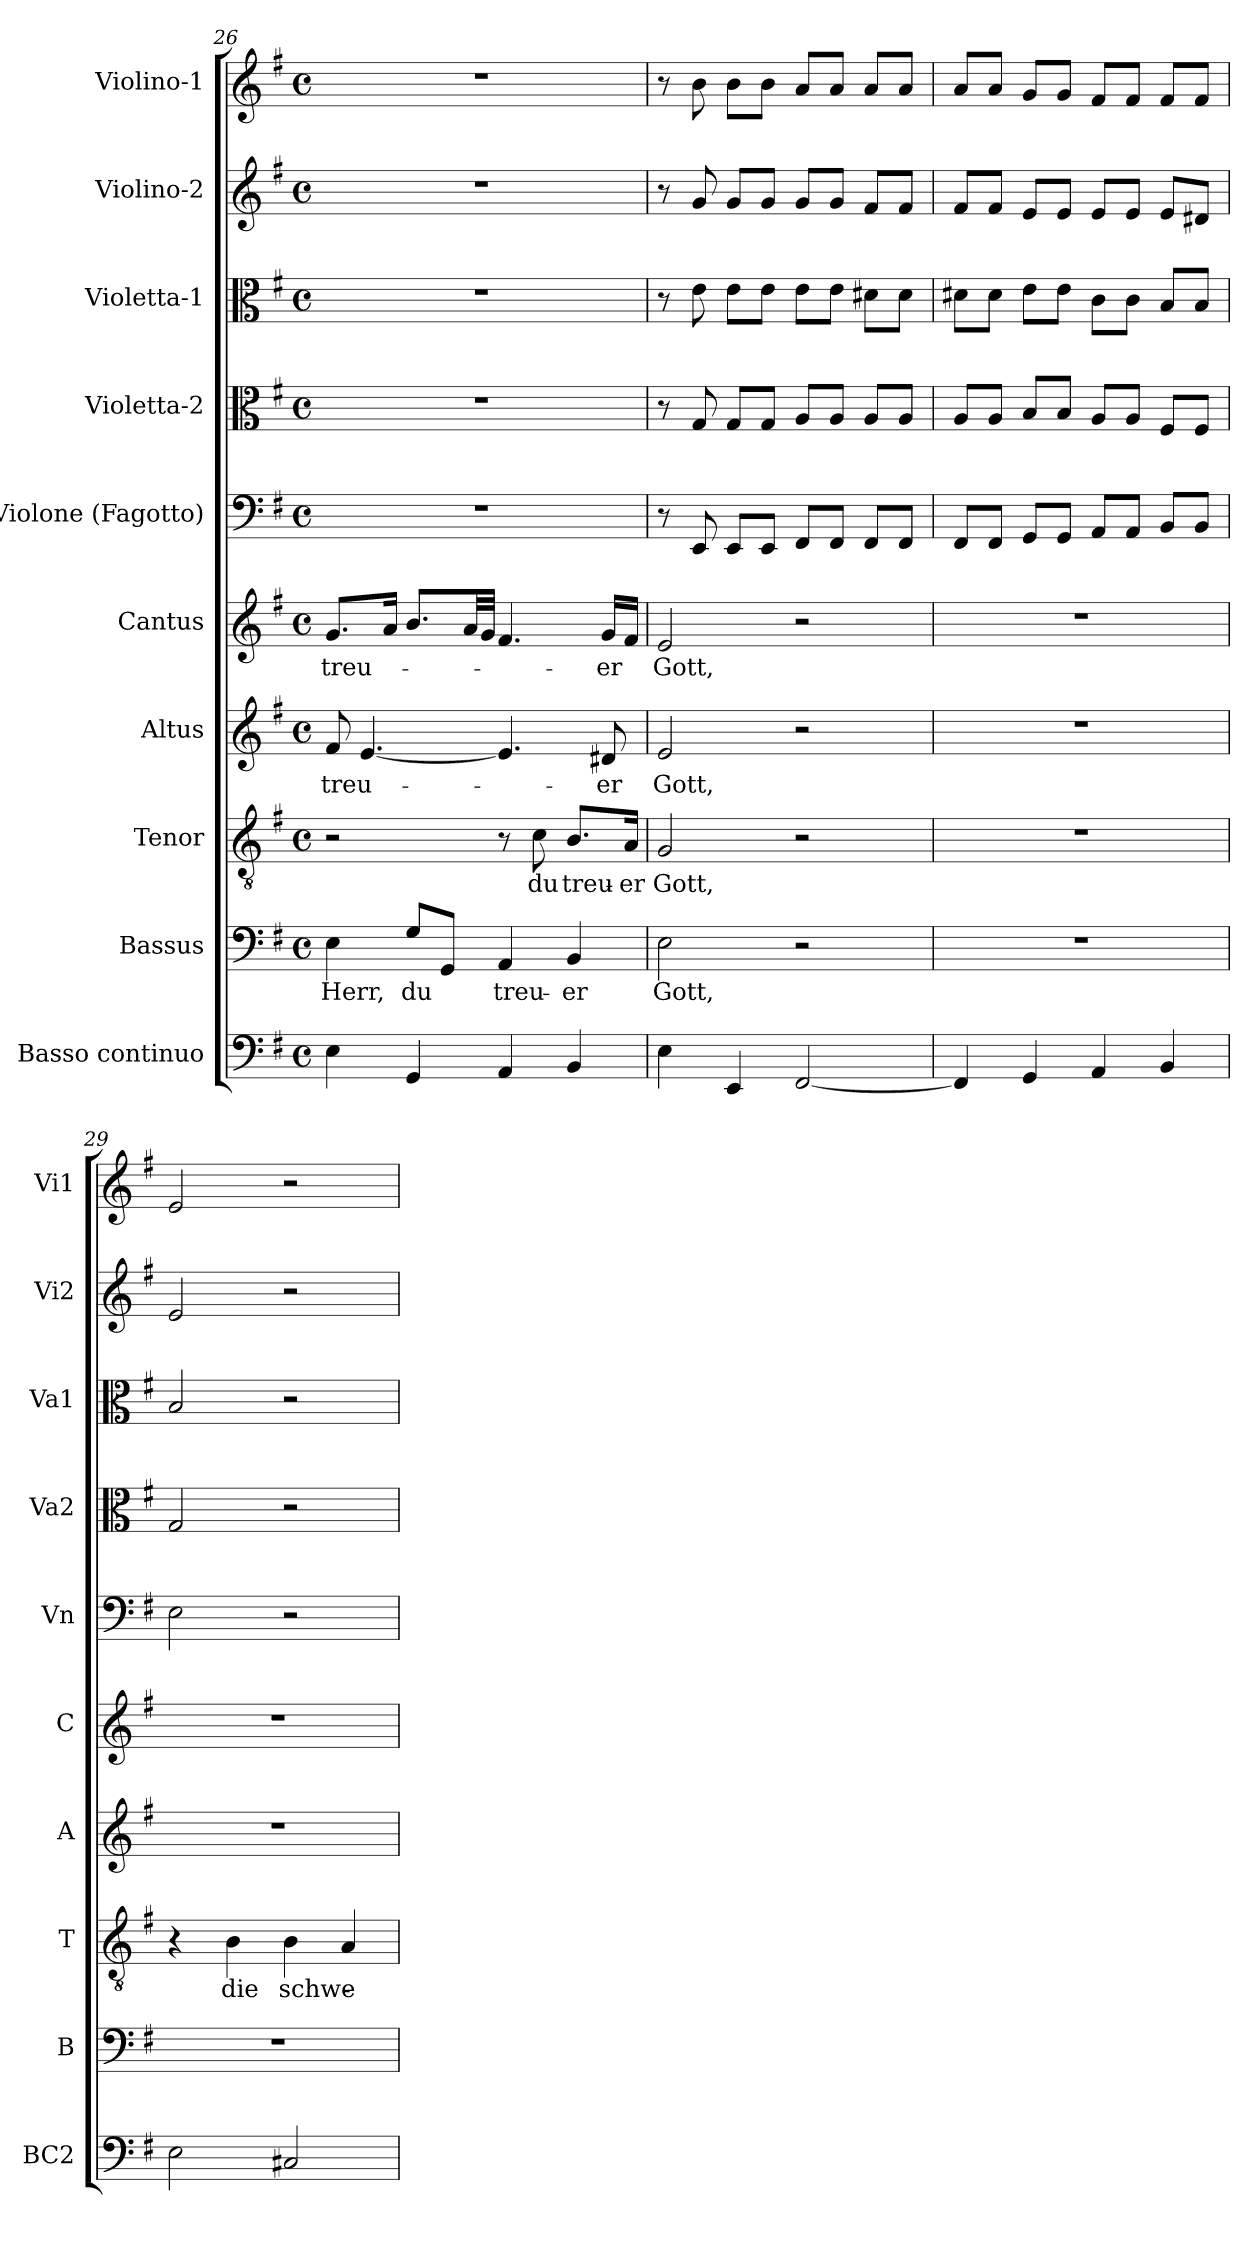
**kern	**kern	**text	**kern	**text	**kern	**text	**kern	**text	**kern	**kern	**kern	**kern	**kern
*part10	*part9	*part9	*part8	*part8	*part7	*part7	*part6	*part6	*part5	*part4	*part3	*part2	*part1
*staff10	*staff9	*staff9	*staff8	*staff8	*staff7	*staff7	*staff6	*staff6	*staff5	*staff4	*staff3	*staff2	*staff1
*I"Basso continuo	*I"Bassus	*	*I"Tenor	*	*I"Altus	*	*I"Cantus	*	*I"Violone (Fagotto)	*I"Violetta-2	*I"Violetta-1	*I"Violino-2	*I"Violino-1
*I'BC2	*I'B	*	*I'T	*	*I'A	*	*I'C	*	*I'Vn	*I'Va2	*I'Va1	*I'Vi2	*I'Vi1
*clefF4	*clefF4	*	*clefGv2	*	*clefG2	*	*clefG2	*	*clefF4	*clefC3	*clefC3	*clefG2	*clefG2
*k[f#]	*k[f#]	*	*k[f#]	*	*k[f#]	*	*k[f#]	*	*k[f#]	*k[f#]	*k[f#]	*k[f#]	*k[f#]
*G:	*G:	*	*G:	*	*G:	*	*G:	*	*G:	*G:	*G:	*G:	*G:
*M4/4	*M4/4	*	*M4/4	*	*M4/4	*	*M4/4	*	*M4/4	*M4/4	*M4/4	*M4/4	*M4/4
*met(c)	*met(c)	*	*met(c)	*	*met(c)	*	*met(c)	*	*met(c)	*met(c)	*met(c)	*met(c)	*met(c)
=26	=26	=26	=26	=26	=26	=26	=26	=26	=26	=26	=26	=26	=26
!	!	!LO:LY:b	!	!	!	!	!	!	!	!	!	!	!
!	!	!	!	!	!	!LO:LY:b	!	!	!	!	!	!	!
!	!	!	!	!	!	!	!	!LO:LY:b	!	!	!	!	!
4E\	4E\	Herr,	2r	.	8f#/	treu-	8.g/L	treu-	1r	1r	1r	1r	1r
.	.	.	.	.	[<4.e/	.	.	.	.	.	.	.	.
.	.	.	.	.	.	.	16a/Jk	.	.	.	.	.	.
!	!	!LO:LY:b	!	!	!	!	!	!	!	!	!	!	!
4GG/	8G/L	du	.	.	.	.	8.b/L	.	.	.	.	.	.
.	8GG/J	.	.	.	.	.	.	.	.	.	.	.	.
.	.	.	.	.	.	.	32a/LL	.	.	.	.	.	.
.	.	.	.	.	.	.	32g/JJJ	.	.	.	.	.	.
!	!	!LO:LY:b	!	!	!	!	!	!	!	!	!	!	!
4AA/	4AA/	treu-	8r	.	4.e/]	.	4.f#/	.	.	.	.	.	.
!	!	!	!	!LO:LY:b	!	!	!	!	!	!	!	!	!
.	.	.	8c\	du	.	.	.	.	.	.	.	.	.
!	!	!LO:LY:b	!	!	!	!	!	!	!	!	!	!	!
!	!	!	!	!LO:LY:b	!	!	!	!	!	!	!	!	!
4BB/	4BB/	-er	8.B/L	treu-	.	.	.	.	.	.	.	.	.
!	!	!	!	!	!	!LO:LY:b	!	!	!	!	!	!	!
!	!	!	!	!	!	!	!	!LO:LY:b	!	!	!	!	!
.	.	.	.	.	8d#X/	-er	16g/LL	-er	.	.	.	.	.
!	!	!	!	!LO:LY:b	!	!	!	!	!	!	!	!	!
.	.	.	16A/Jk	-er	.	.	16f#/JJ	.	.	.	.	.	.
=27	=27	=27	=27	=27	=27	=27	=27	=27	=27	=27	=27	=27	=27
!	!	!LO:LY:b	!	!	!	!	!	!	!	!	!	!	!
!	!	!	!	!LO:LY:b	!	!	!	!	!	!	!	!	!
!	!	!	!	!	!	!LO:LY:b	!	!	!	!	!	!	!
!	!	!	!	!	!	!	!	!LO:LY:b	!	!	!	!	!
4E\	2E\	Gott,	2G/	Gott,	2e/	Gott,	2e/	Gott,	8r	8r	8r	8r	8r
.	.	.	.	.	.	.	.	.	8EE/	8G/	8e\	8g/	8b\
4EE/	.	.	.	.	.	.	.	.	8EE/L	8G/L	8e\L	8g/L	8b\L
.	.	.	.	.	.	.	.	.	8EE/J	8G/J	8e\J	8g/J	8b\J
[<2FF#/	2r	.	2r	.	2r	.	2r	.	8FF#/L	8A/L	8e\L	8g/L	8a/L
.	.	.	.	.	.	.	.	.	8FF#/J	8A/J	8e\J	8g/J	8a/J
.	.	.	.	.	.	.	.	.	8FF#/L	8A/L	8d#X\L	8f#/L	8a/L
.	.	.	.	.	.	.	.	.	8FF#/J	8A/J	8d#\J	8f#/J	8a/J
=28	=28	=28	=28	=28	=28	=28	=28	=28	=28	=28	=28	=28	=28
4FF#/]	1r	.	1r	.	1r	.	1r	.	8FF#/L	8A/L	8d#X\L	8f#/L	8a/L
.	.	.	.	.	.	.	.	.	8FF#/J	8A/J	8d#\J	8f#/J	8a/J
4GG/	.	.	.	.	.	.	.	.	8GG/L	8B/L	8e\L	8e/L	8g/L
.	.	.	.	.	.	.	.	.	8GG/J	8B/J	8e\J	8e/J	8g/J
4AA/	.	.	.	.	.	.	.	.	8AA/L	8A/L	8c\L	8e/L	8f#/L
.	.	.	.	.	.	.	.	.	8AA/J	8A/J	8c\J	8e/J	8f#/J
4BB/	.	.	.	.	.	.	.	.	8BB/L	8F#/L	8B/L	8e/L	8f#/L
.	.	.	.	.	.	.	.	.	8BB/J	8F#/J	8B/J	8d#X/J	8f#/J
=29	=29	=29	=29	=29	=29	=29	=29	=29	=29	=29	=29	=29	=29
2E\	1r	.	4r	.	1r	.	1r	.	2E\	2G/	2B/	2e/	2e/
!	!	!	!	!LO:LY:b	!	!	!	!	!	!	!	!	!
.	.	.	4B\	die	.	.	.	.	.	.	.	.	.
!	!	!	!	!LO:LY:b	!	!	!	!	!	!	!	!	!
2C#X/	.	.	4B\	schwe-	.	.	.	.	2r	2r	2r	2r	2r
.	.	.	4A/	.	.	.	.	.	.	.	.	.	.
=	=	=	=	=	=	=	=	=	=	=	=	=	=
*-	*-	*-	*-	*-	*-	*-	*-	*-	*-	*-	*-	*-	*-
